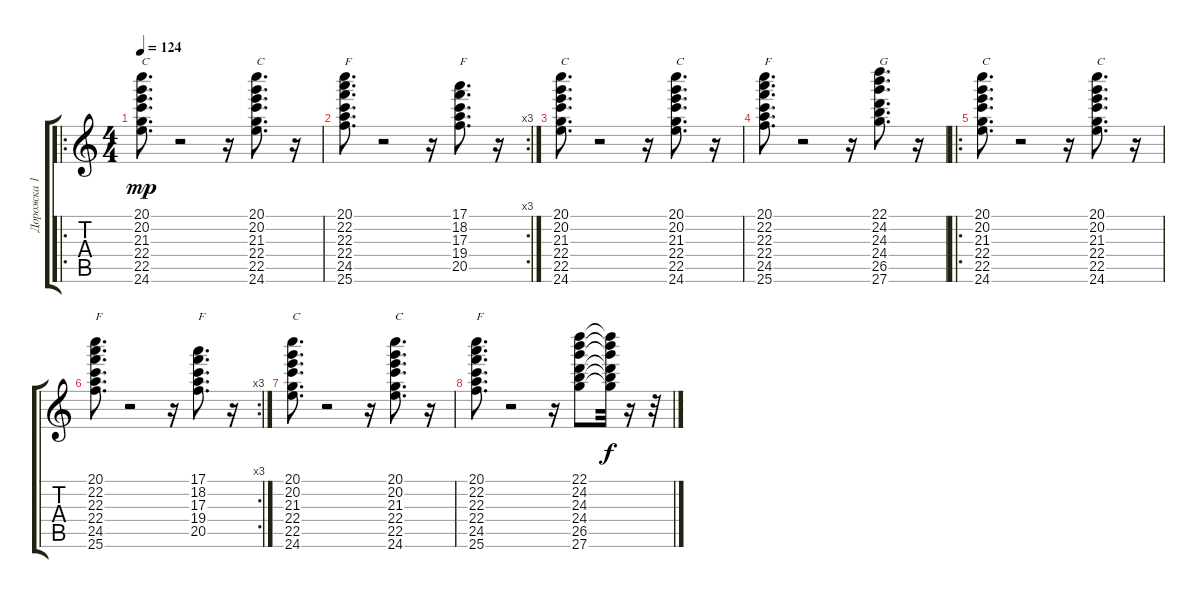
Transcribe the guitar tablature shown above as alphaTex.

\track ("Дорожка 1" "Дорожка 1") {instrument acousticguitarsteel}
\staff {score tabs}
\tuning (E4 B3 G3 D3 A2 E2) {hide}
\ro
\ts (4 4)
\tempo 124
\clef g2
\ks c
(20.1 20.2 21.3 22.4 22.5 24.6).8{d txt "C" dy mp} r.2 r.16 (20.1 20.2 21.3 22.4 22.5 24.6).8{d txt "C"} r.16 |
\rc 3
(20.1 22.2 22.3 22.4 24.5 25.6).8{d txt "F"} r.2 r.16 (17.1 18.2 17.3 19.4 20.5).8{d txt "F"} r.16 |
(20.1 20.2 21.3 22.4 22.5 24.6).8{d txt "C"} r.2 r.16 (20.1 20.2 21.3 22.4 22.5 24.6).8{d txt "C"} r.16 |
(20.1 22.2 22.3 22.4 24.5 25.6).8{d txt "F"} r.2 r.16 (22.1 24.2 24.3 24.4 26.5 27.6).8{d txt "G"} r.16 |
\ro
(20.1 20.2 21.3 22.4 22.5 24.6).8{d txt "C"} r.2 r.16 (20.1 20.2 21.3 22.4 22.5 24.6).8{d txt "C"} r.16 |
\rc 3
(20.1 22.2 22.3 22.4 24.5 25.6).8{d txt "F"} r.2 r.16 (17.1 18.2 17.3 19.4 20.5).8{d txt "F"} r.16 |
(20.1 20.2 21.3 22.4 22.5 24.6).8{d txt "C" volume 4} r.2 r.16 (20.1 20.2 21.3 22.4 22.5 24.6).8{d txt "C" volume 2} r.16 |
(20.1 22.2 22.3 22.4 24.5 25.6).8{d txt "F" volume 2} r.2 r.16 (22.1 24.2 24.3 24.4 26.5 27.6).8{volume 0} (22.1{t} 24.2{t} 24.3{t} 24.4{t} 26.5{t} 27.6{t}).32{dy f} r.16 r.32
